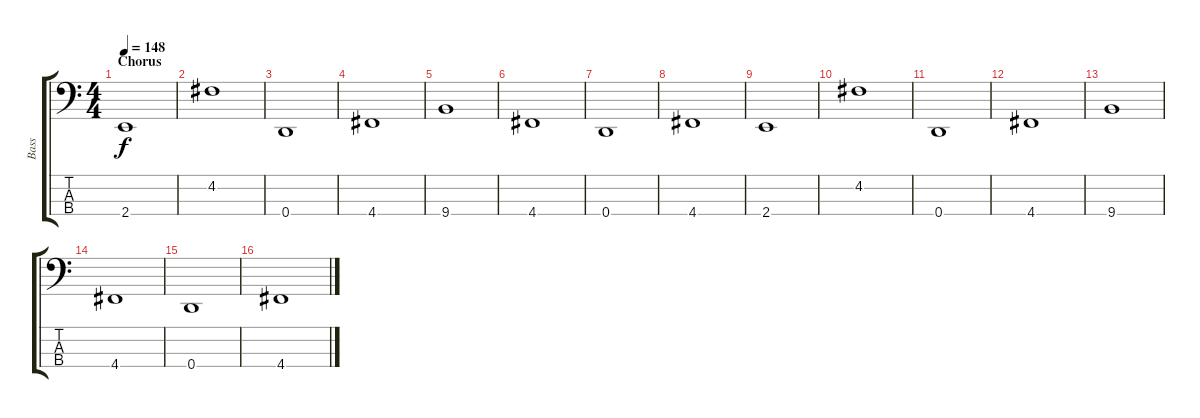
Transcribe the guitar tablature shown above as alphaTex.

\track ("Bass" "Bass") {instrument electricbassfinger}
\staff {score tabs}
\tuning (G2 D2 A1 D1) {hide}
\ts (4 4)
\section ("" "Chorus")
\tempo 148
\clef f4
\ks c
2.4.1{dy f} |
4.2.1 |
0.4.1 |
4.4.1 |
9.4.1 |
4.4.1 |
0.4.1 |
4.4.1 |
2.4.1 |
4.2.1 |
0.4.1 |
4.4.1 |
9.4.1 |
4.4.1 |
0.4.1 |
4.4.1
